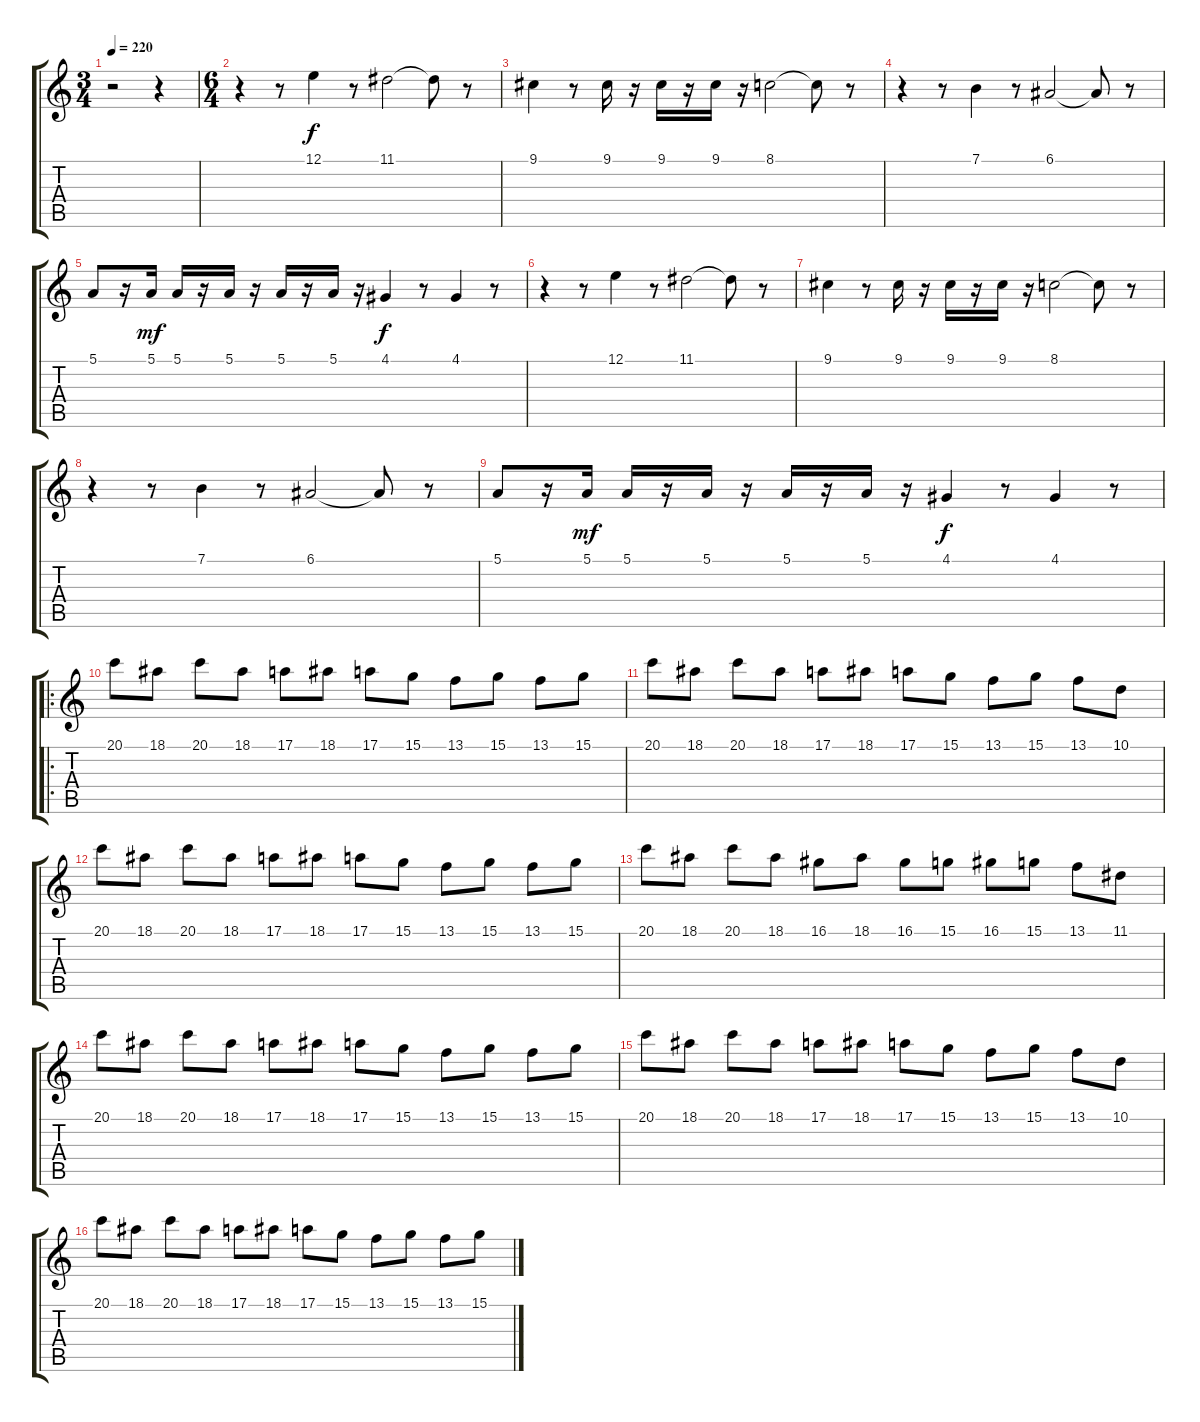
\track "" {instrument trumpet}
\staff {score tabs}
\tuning (E4 B3 G3 D3 A2 E2) {hide}
\ts (3 4)
\tempo 220
\clef g2
\ks c
r.2{dy f instrument trumpet} r.4 |
\ts (6 4)
r.4 r.8 12.1.4 r.8 11.1.2 11.1{t}.8 r.8 |
9.1.4 r.8 9.1.16 r.16 9.1.16 r.16 9.1.16 r.16 8.1.2 8.1{t}.8 r.8 |
r.4 r.8 7.1.4 r.8 6.1.2 6.1{t}.8 r.8 |
5.1.8 r.16 5.1.16{dy mf} 5.1.16 r.16 5.1.16 r.16 5.1.16 r.16 5.1.16 r.16 4.1.4{dy f} r.8 4.1.4 r.8 |
r.4 r.8 12.1.4 r.8 11.1.2 11.1{t}.8 r.8 |
9.1.4 r.8 9.1.16 r.16 9.1.16 r.16 9.1.16 r.16 8.1.2 8.1{t}.8 r.8 |
r.4 r.8 7.1.4 r.8 6.1.2 6.1{t}.8 r.8 |
5.1.8 r.16 5.1.16{dy mf} 5.1.16 r.16 5.1.16 r.16 5.1.16 r.16 5.1.16 r.16 4.1.4{dy f} r.8 4.1.4 r.8 |
\ro
20.1.8{volume 10 balance 8 instrument flute} 18.1.8 20.1.8 18.1.8 17.1.8 18.1.8 17.1.8 15.1.8 13.1.8 15.1.8 13.1.8 15.1.8 |
20.1.8 18.1.8 20.1.8 18.1.8 17.1.8 18.1.8 17.1.8 15.1.8 13.1.8 15.1.8 13.1.8 10.1.8 |
20.1.8 18.1.8 20.1.8 18.1.8 17.1.8 18.1.8 17.1.8 15.1.8 13.1.8 15.1.8 13.1.8 15.1.8 |
20.1.8 18.1.8 20.1.8 18.1.8 16.1.8 18.1.8 16.1.8 15.1.8 16.1.8 15.1.8 13.1.8 11.1.8 |
20.1.8 18.1.8 20.1.8 18.1.8 17.1.8 18.1.8 17.1.8 15.1.8 13.1.8 15.1.8 13.1.8 15.1.8 |
20.1.8 18.1.8 20.1.8 18.1.8 17.1.8 18.1.8 17.1.8 15.1.8 13.1.8 15.1.8 13.1.8 10.1.8 |
20.1.8 18.1.8 20.1.8 18.1.8 17.1.8 18.1.8 17.1.8 15.1.8 13.1.8 15.1.8 13.1.8 15.1.8
